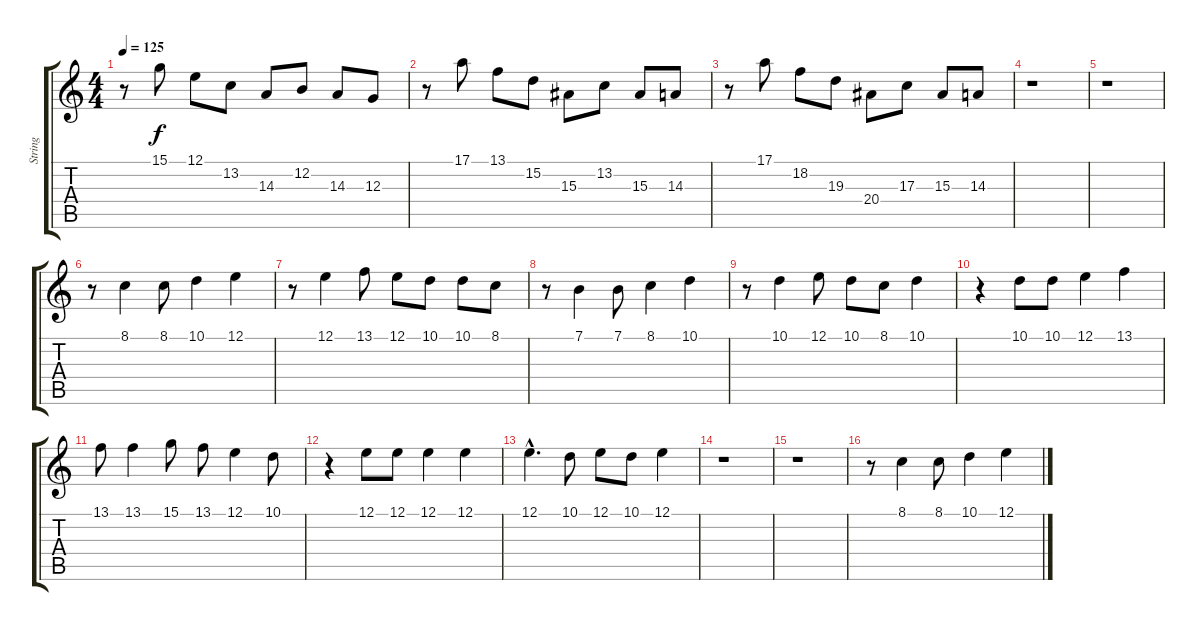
\track ("String" "String") {instrument stringensemble1}
\staff {score tabs}
\tuning (E4 B3 G3 D3 A2 E2) {hide}
\ts (4 4)
\tempo 125
\clef g2
\ks c
r.8{dy f} 15.1.8 12.1.8 13.2.8 14.3.8 12.2.8 14.3.8 12.3.8 |
r.8 17.1.8 13.1.8 15.2.8 15.3.8 13.2.8 15.3.8 14.3.8 |
r.8 17.1.8 18.2.8 19.3.8 20.4.8 17.3.8 15.3.8 14.3.8 |
r.1 |
r.1 |
r.8 8.1.4 8.1.8 10.1.4 12.1.4 |
r.8 12.1.4 13.1.8 12.1.8 10.1.8 10.1.8 8.1.8 |
r.8 7.1.4 7.1.8 8.1.4 10.1.4 |
r.8 10.1.4 12.1.8 10.1.8 8.1.8 10.1.4 |
r.4 10.1.8 10.1.8 12.1.4 13.1.4 |
13.1.8 13.1.4 15.1.8 13.1.8 12.1.4 10.1.8 |
r.4 12.1.8 12.1.8 12.1.4 12.1.4 |
12.1{hac}.4{d} 10.1.8 12.1.8 10.1.8 12.1.4 |
r.1 |
r.1 |
r.8 8.1.4 8.1.8 10.1.4 12.1.4
